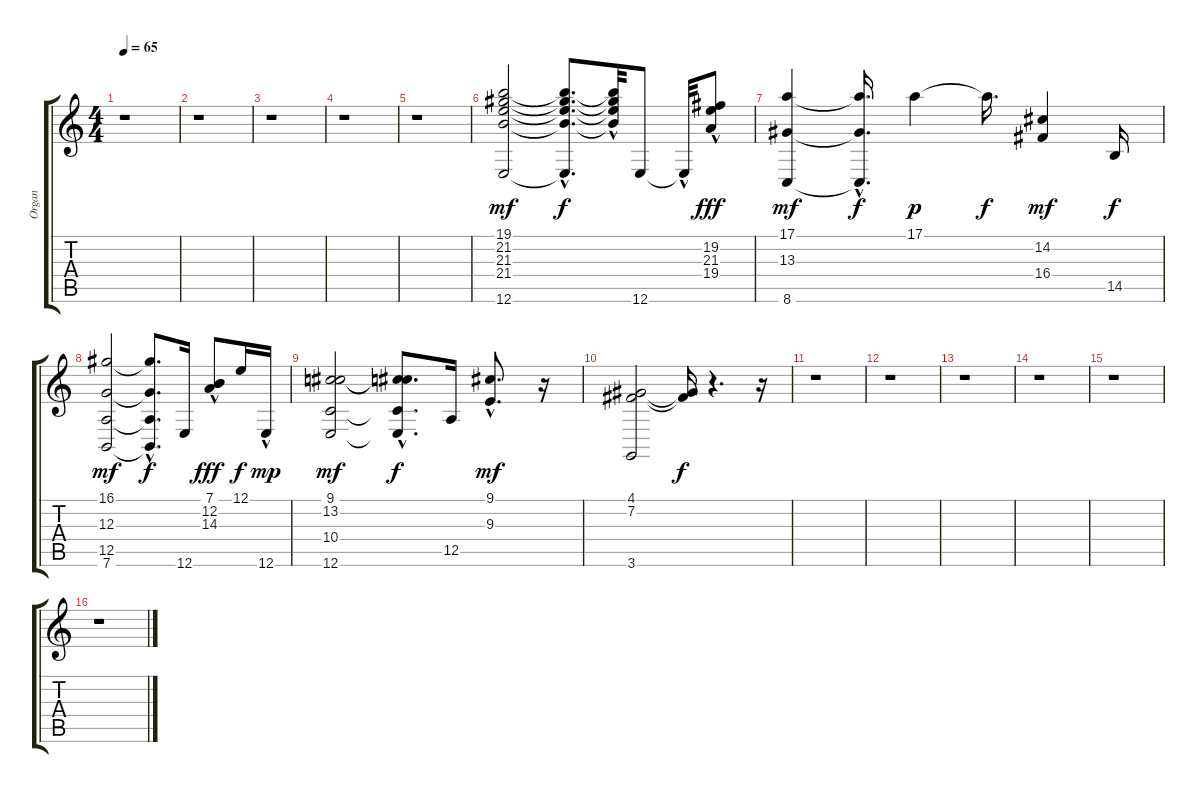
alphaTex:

\track ("Organ" "Organ") {instrument rockorgan}
\staff {score tabs}
\tuning (E4 B3 G3 D3 A2 E2) {hide}
\ts (4 4)
\tempo 65
\clef g2
\ks c
r.1{dy f} |
r.1 |
r.1 |
r.1 |
r.1 |
(19.1 21.2 21.3 21.4 12.6).2{dy mf} (19.1{hac t} 21.2{hac t} 21.3{hac t} 21.4{hac t} 12.6{hac t}).8{d dy f} (19.1{hac t} 21.2{hac t} 21.3{t} 21.4{t}).32 12.6.8 12.6{hac t}.32 (19.2 21.3 19.4{hac}).8{dy fff} |
(17.1 13.3 8.6).4{dy mf} (17.1{t} 13.3{hac t} 8.6{t}).16{d dy f} 17.1.4{dy p} 17.1{t}.16{d dy f} (14.2 16.4).4{dy mf} 14.5.16{dy f} |
(16.1 12.3 12.5 7.6).2{dy mf} (16.1{t} 12.3{hac t} 12.5{hac t} 7.6{t}).8{d dy f} 12.6.16 (7.1{hac} 12.2{hac} 14.3).8{dy fff} 12.1.16{dy f} 12.6{hac}.16{dy mp} |
(9.1 13.2 10.4 12.6).2{dy mf} (9.1{hac t} 13.2{hac t} 10.4{hac t} 12.6{t}).8{d dy f} 12.5.16 (9.1{hac} 9.3{hac}).8{d dy mf} r.16 |
(4.1 7.2 3.6).2 (4.1{t} 7.2{t}).16{dy f} r.4{d} r.16 |
r.1 |
r.1 |
r.1 |
r.1 |
r.1 |
r.1
